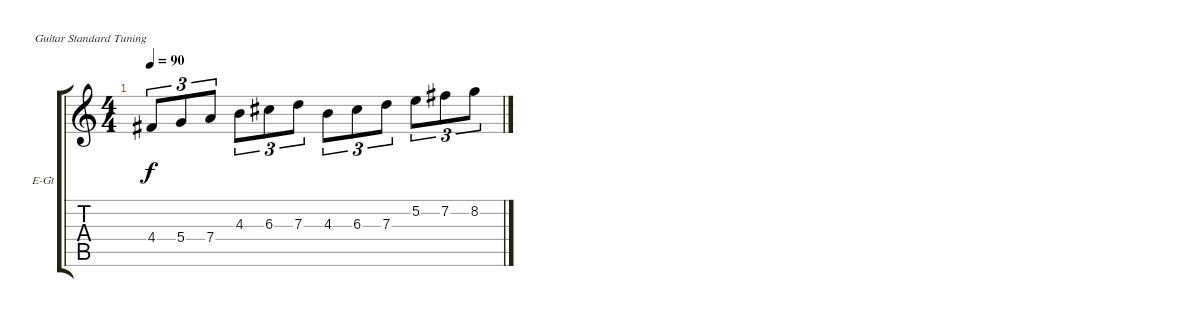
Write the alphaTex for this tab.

\bracketExtendMode groupsimilarinstruments
\firstSystemTrackNameOrientation horizontal
\otherSystemsTrackNameOrientation horizontal
\track ("Guitar Player" "E-Gt") {instrument distortionguitar}
\staff {score tabs}
\tuning (E4 B3 G3 D3 A2 E2)
\ts (4 4)
\beaming (8 2 2 2 2)
\tempo 90
\clef g2
\ks c
4.4.8{tu (3 2) dy f instrument distortionguitar} 5.4.8{tu (3 2)} 7.4.8{tu (3 2)} 4.3.8{tu (3 2)} 6.3.8{tu (3 2)} 7.3.8{tu (3 2)} 4.3.8{tu (3 2)} 6.3.8{tu (3 2)} 7.3.8{tu (3 2)} 5.2.8{tu (3 2)} 7.2.8{tu (3 2)} 8.2.8{tu (3 2)}
